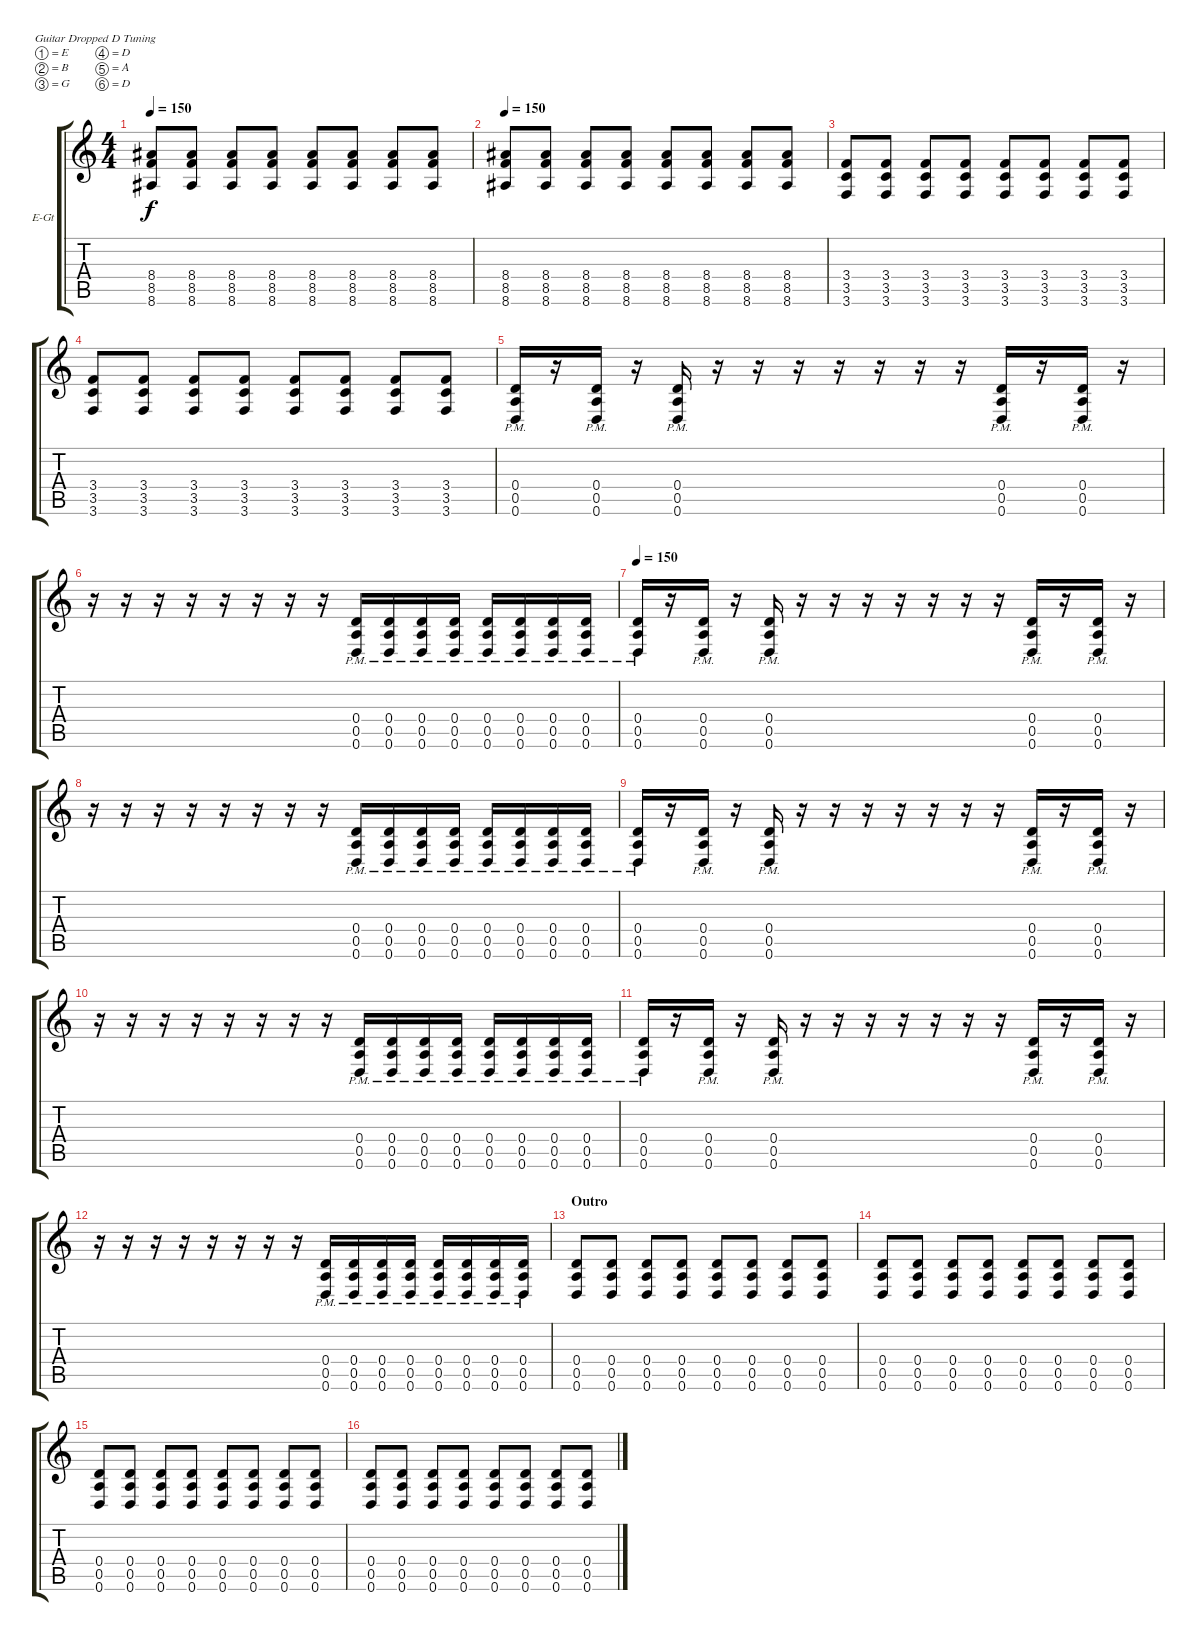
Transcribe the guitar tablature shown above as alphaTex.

\bracketExtendMode groupsimilarinstruments
\firstSystemTrackNameOrientation horizontal
\otherSystemsTrackNameOrientation horizontal
\track ("Nick Miller" "E-Gt") {instrument distortionguitar}
\staff {score tabs}
\tuning (E4 B3 G3 D3 A2 D2)
\ts (4 4)
\tempo 150
\clef g2
\ks c
(8.4 8.5 8.6).8{dy f} (8.4 8.5 8.6).8 (8.4 8.5 8.6).8 (8.4 8.5 8.6).8 (8.4 8.5 8.6).8 (8.4 8.5 8.6).8 (8.4 8.5 8.6).8 (8.4 8.5 8.6).8 |
\tempo 150
(8.4 8.5 8.6).8 (8.4 8.5 8.6).8 (8.4 8.5 8.6).8 (8.4 8.5 8.6).8 (8.4 8.5 8.6).8 (8.4 8.5 8.6).8 (8.4 8.5 8.6).8 (8.4 8.5 8.6).8 |
(3.4 3.5 3.6).8 (3.4 3.5 3.6).8 (3.4 3.5 3.6).8 (3.4 3.5 3.6).8 (3.4 3.5 3.6).8 (3.4 3.5 3.6).8 (3.4 3.5 3.6).8 (3.4 3.5 3.6).8 |
(3.4 3.5 3.6).8 (3.4 3.5 3.6).8 (3.4 3.5 3.6).8 (3.4 3.5 3.6).8 (3.4 3.5 3.6).8 (3.4 3.5 3.6).8 (3.4 3.5 3.6).8 (3.4 3.5 3.6).8 |
(0.4{pm} 0.5{pm} 0.6{pm}).16 r.16 (0.4{pm} 0.5{pm} 0.6{pm}).16 r.16 (0.4{pm} 0.5{pm} 0.6{pm}).16 r.16 r.16 r.16 r.16 r.16 r.16 r.16 (0.4{pm} 0.5{pm} 0.6{pm}).16 r.16 (0.4{pm} 0.5{pm} 0.6{pm}).16 r.16 |
r.16 r.16 r.16 r.16 r.16 r.16 r.16 r.16 (0.4{pm} 0.5{pm} 0.6{pm}).16 (0.4{pm} 0.5{pm} 0.6{pm}).16 (0.4{pm} 0.5{pm} 0.6{pm}).16 (0.4{pm} 0.5{pm} 0.6{pm}).16 (0.4{pm} 0.5{pm} 0.6{pm}).16 (0.4{pm} 0.5{pm} 0.6{pm}).16 (0.4{pm} 0.5{pm} 0.6{pm}).16 (0.4{pm} 0.5{pm} 0.6{pm}).16 |
\tempo 150
(0.4{pm} 0.5{pm} 0.6{pm}).16 r.16 (0.4{pm} 0.5{pm} 0.6{pm}).16 r.16 (0.4{pm} 0.5{pm} 0.6{pm}).16 r.16 r.16 r.16 r.16 r.16 r.16 r.16 (0.4{pm} 0.5{pm} 0.6{pm}).16 r.16 (0.4{pm} 0.5{pm} 0.6{pm}).16 r.16 |
r.16 r.16 r.16 r.16 r.16 r.16 r.16 r.16 (0.4{pm} 0.5{pm} 0.6{pm}).16 (0.4{pm} 0.5{pm} 0.6{pm}).16 (0.4{pm} 0.5{pm} 0.6{pm}).16 (0.4{pm} 0.5{pm} 0.6{pm}).16 (0.4{pm} 0.5{pm} 0.6{pm}).16 (0.4{pm} 0.5{pm} 0.6{pm}).16 (0.4{pm} 0.5{pm} 0.6{pm}).16 (0.4{pm} 0.5{pm} 0.6{pm}).16 |
(0.4{pm} 0.5{pm} 0.6{pm}).16 r.16 (0.4{pm} 0.5{pm} 0.6{pm}).16 r.16 (0.4{pm} 0.5{pm} 0.6{pm}).16 r.16 r.16 r.16 r.16 r.16 r.16 r.16 (0.4{pm} 0.5{pm} 0.6{pm}).16 r.16 (0.4{pm} 0.5{pm} 0.6{pm}).16 r.16 |
r.16 r.16 r.16 r.16 r.16 r.16 r.16 r.16 (0.4{pm} 0.5{pm} 0.6{pm}).16 (0.4{pm} 0.5{pm} 0.6{pm}).16 (0.4{pm} 0.5{pm} 0.6{pm}).16 (0.4{pm} 0.5{pm} 0.6{pm}).16 (0.4{pm} 0.5{pm} 0.6{pm}).16 (0.4{pm} 0.5{pm} 0.6{pm}).16 (0.4{pm} 0.5{pm} 0.6{pm}).16 (0.4{pm} 0.5{pm} 0.6{pm}).16 |
(0.4{pm} 0.5{pm} 0.6{pm}).16 r.16 (0.4{pm} 0.5{pm} 0.6{pm}).16 r.16 (0.4{pm} 0.5{pm} 0.6{pm}).16 r.16 r.16 r.16 r.16 r.16 r.16 r.16 (0.4{pm} 0.5{pm} 0.6{pm}).16 r.16 (0.4{pm} 0.5{pm} 0.6{pm}).16 r.16 |
r.16 r.16 r.16 r.16 r.16 r.16 r.16 r.16 (0.4{pm} 0.5{pm} 0.6{pm}).16 (0.4{pm} 0.5{pm} 0.6{pm}).16 (0.4{pm} 0.5{pm} 0.6{pm}).16 (0.4{pm} 0.5{pm} 0.6{pm}).16 (0.4{pm} 0.5{pm} 0.6{pm}).16 (0.4{pm} 0.5{pm} 0.6{pm}).16 (0.4{pm} 0.5{pm} 0.6{pm}).16 (0.4{pm} 0.5{pm} 0.6{pm}).16 |
\section ("" "Outro")
(0.6 0.5 0.4).8 (0.4 0.5 0.6).8 (0.6 0.5 0.4).8 (0.4 0.5 0.6).8 (0.6 0.4 0.5).8 (0.6 0.5 0.4).8 (0.6 0.4 0.5).8 (0.6 0.5 0.4).8 |
(0.6 0.5 0.4).8 (0.4 0.5 0.6).8 (0.6 0.5 0.4).8 (0.4 0.5 0.6).8 (0.6 0.4 0.5).8 (0.6 0.5 0.4).8 (0.6 0.4 0.5).8 (0.6 0.5 0.4).8 |
(0.6 0.5 0.4).8 (0.4 0.5 0.6).8 (0.6 0.5 0.4).8 (0.4 0.5 0.6).8 (0.6 0.4 0.5).8 (0.6 0.5 0.4).8 (0.6 0.4 0.5).8 (0.6 0.5 0.4).8 |
(0.6 0.5 0.4).8 (0.4 0.5 0.6).8 (0.6 0.5 0.4).8 (0.4 0.5 0.6).8 (0.6 0.4 0.5).8 (0.6 0.5 0.4).8 (0.6 0.4 0.5).8 (0.6 0.5 0.4).8
